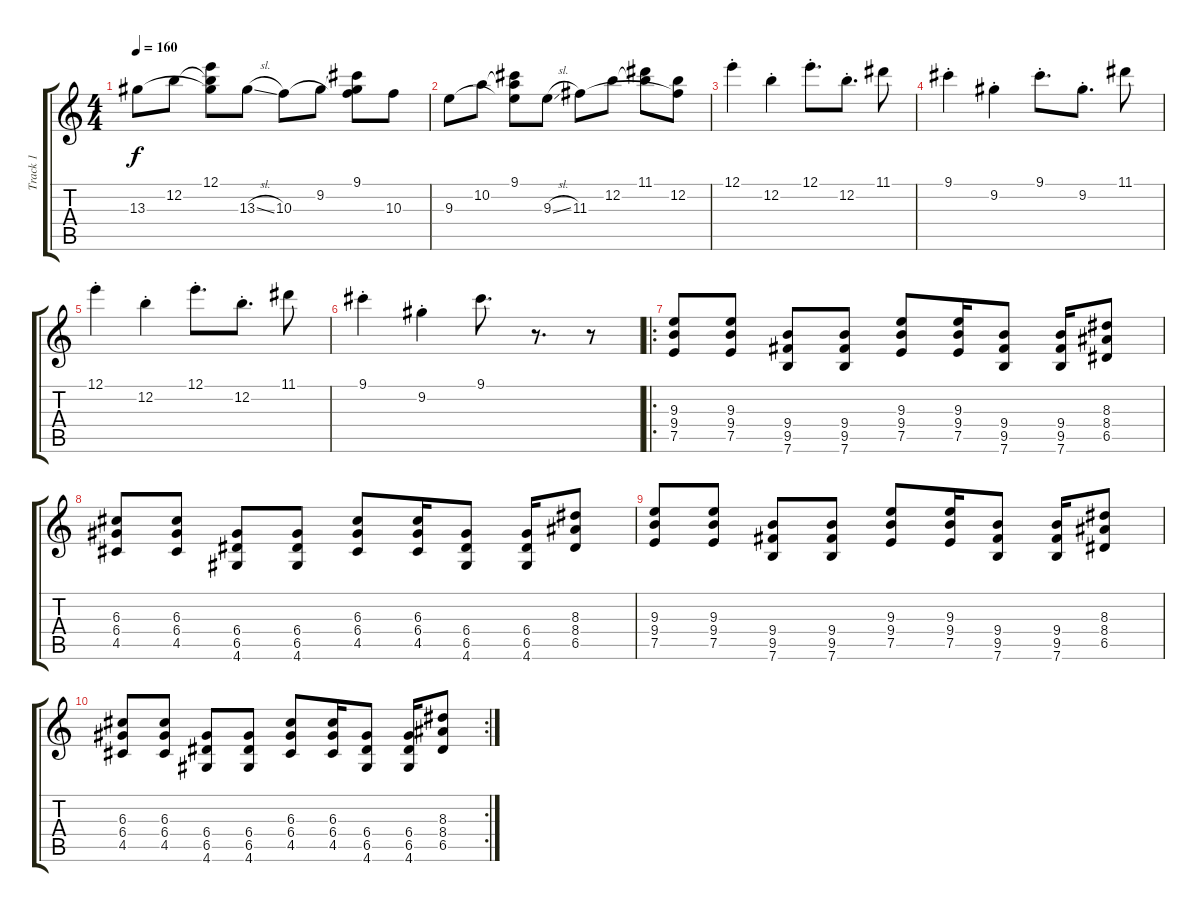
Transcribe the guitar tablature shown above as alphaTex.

\track ("Track 1" "Track 1") {instrument overdrivenguitar}
\staff {score tabs}
\tuning (E4 B3 G3 D3 A2 E2) {hide}
\ts (4 4)
\tempo 160
\clef g2
\ks c
13.3.8{dy f} 12.2.8 (12.1 12.2{t} 13.3{t}).8 13.3{sl}.8 10.3.8 9.2.8 (9.1 9.2{t} 10.3{t}).8 10.3.8 |
9.3.8 10.2.8 (9.1 10.2{t} 9.3{t}).8 9.3{sl}.8 11.3.8 12.2.8 (11.1 12.2{t}).8 (12.2 11.3{t}).8 |
12.1{st}.4 12.2{st}.4 12.1{st}.8{d} 12.2{st}.8{d} 11.1.8 |
9.1{st}.4 9.2{st}.4 9.1{st}.8{d} 9.2{st}.8{d} 11.1.8 |
12.1{st}.4 12.2{st}.4 12.1{st}.8{d} 12.2{st}.8{d} 11.1.8 |
9.1{st}.4 9.2{st}.4 9.1.8{d} r.8{d} r.8 |
\ro
(9.3 9.4 7.5).8 (9.3 9.4 7.5).8 (9.4 9.5 7.6).8 (9.4 9.5 7.6).8 (9.3 9.4 7.5).8 (9.3 9.4 7.5).16 (9.4 9.5 7.6).8 (9.4 9.5 7.6).16 (8.3 8.4 6.5).8 |
(6.3 6.4 4.5).8 (6.3 6.4 4.5).8 (6.4 6.5 4.6).8 (6.4 6.5 4.6).8 (6.3 6.4 4.5).8 (6.3 6.4 4.5).16 (6.4 6.5 4.6).8 (6.4 6.5 4.6).16 (8.3 8.4 6.5).8 |
(9.3 9.4 7.5).8 (9.3 9.4 7.5).8 (9.4 9.5 7.6).8 (9.4 9.5 7.6).8 (9.3 9.4 7.5).8 (9.3 9.4 7.5).16 (9.4 9.5 7.6).8 (9.4 9.5 7.6).16 (8.3 8.4 6.5).8 |
\rc 2
(6.3 6.4 4.5).8 (6.3 6.4 4.5).8 (6.4 6.5 4.6).8 (6.4 6.5 4.6).8 (6.3 6.4 4.5).8 (6.3 6.4 4.5).16 (6.4 6.5 4.6).8 (6.4 6.5 4.6).16 (8.3 8.4 6.5).8
